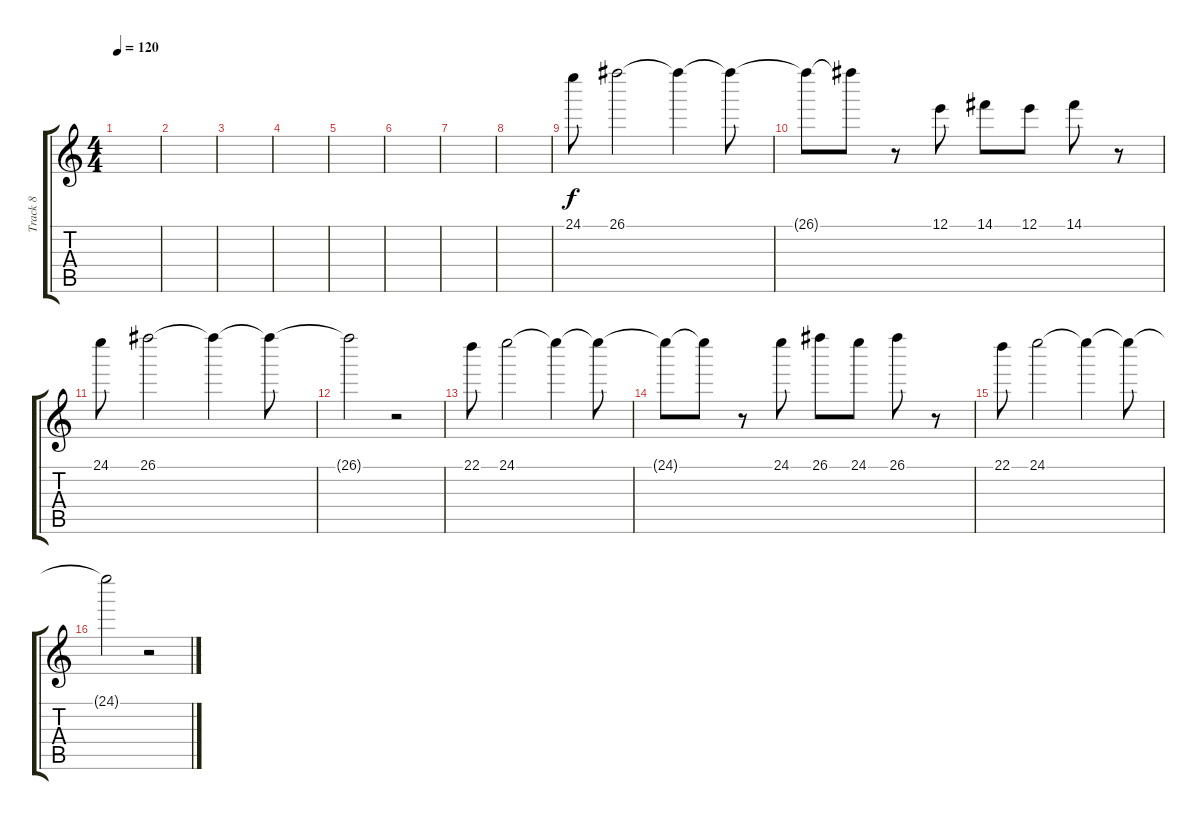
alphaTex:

\track ("Track 8" "Track 8") {instrument overdrivenguitar}
\staff {score tabs}
\tuning (E4 B3 G3 D3 A2 E2) {hide}
\ts (4 4)
\tempo 120
\clef g2
\ks c
|
|
|
|
|
|
|
|
24.1.8 26.1.2 26.1{t}.4 26.1{t}.8 |
26.1{t}.8 26.1{t}.8 r.8 12.1.8 14.1.8 12.1.8 14.1.8 r.8 |
24.1.8 26.1.2 26.1{t}.4 26.1{t}.8 |
26.1{t}.2 r.2 |
22.1.8 24.1.2 24.1{t}.4 24.1{t}.8 |
24.1{t}.8 24.1{t}.8 r.8 24.1.8 26.1.8 24.1.8 26.1.8 r.8 |
22.1.8 24.1.2 24.1{t}.4 24.1{t}.8 |
24.1{t}.2 r.2
